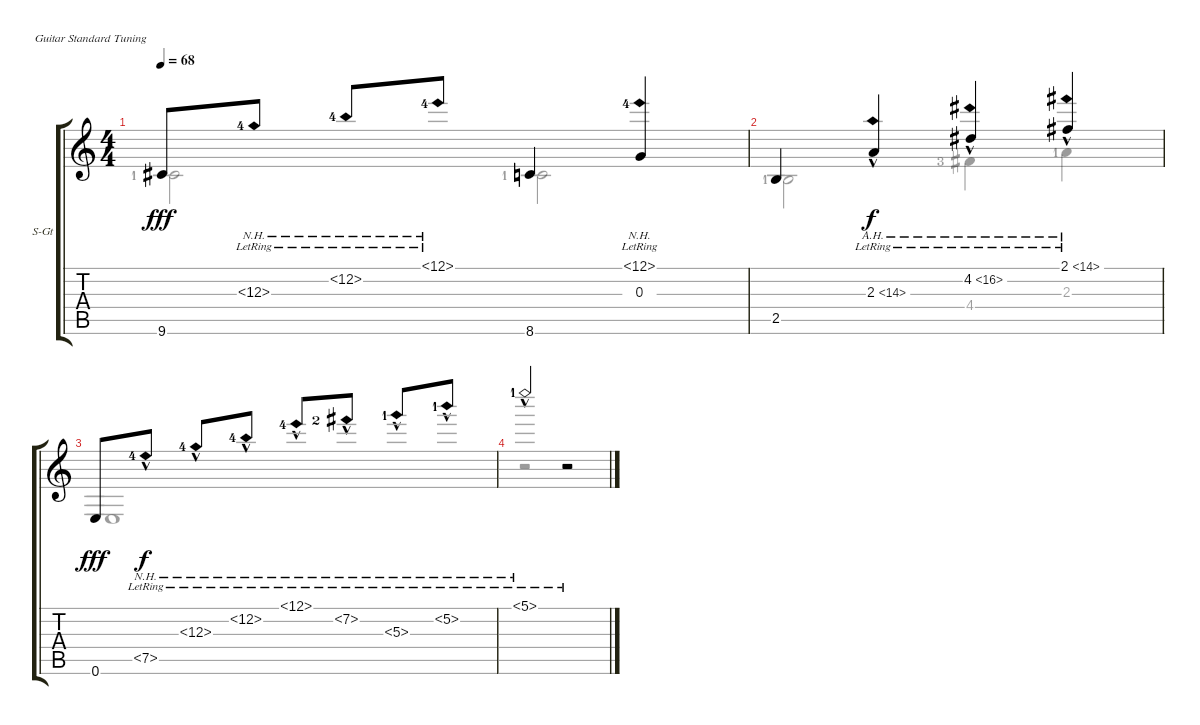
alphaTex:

\defaultSystemsLayout 4
\bracketExtendMode groupsimilarinstruments
\firstSystemTrackNameOrientation horizontal
\otherSystemsTrackNameOrientation horizontal
\track ("Steel Guitar" "S-Gt") {instrument acousticguitarsteel}
\staff {score tabs}
\tuning (E4 B3 G3 D3 A2 E2)
\voice
\ts (4 4)
\tempo 68
\clef g2
\ks c
9.6.8{dy fff} 12.3{nh lr lf 5}.8 12.2{nh lr lf 5}.8 12.1{nh lr lf 5}.8 8.6.4 (12.1{nh lr lf 5} 0.3).4 |
2.5.4 2.3{ah 12 hac lr}.4{dy f} 4.2{ah 12 hac lr}.4 2.1{ah 12 hac lr}.4 |
0.6.8{dy fff} 7.5{nh hac lr lf 5}.8{dy f} 12.3{nh hac lr lf 5}.8 12.2{nh hac lr lf 5}.8 12.1{nh hac lr lf 5}.8 7.2{nh hac lr lf 3}.8 5.3{nh hac lr lf 2}.8 5.2{nh hac lr lf 2}.8 |
5.1{nh hac lr lf 2}.2 r.2 |
\voice
\clef g2
\ottava regular
\simile none
\ks c
9.6{lf 2}.2{dy fff} 8.6{lf 2}.2 |
2.5{lf 2}.2 4.4{lf 4}.4 2.3{lf 2}.4 |
0.6.1 |
r.2 r.2 |
